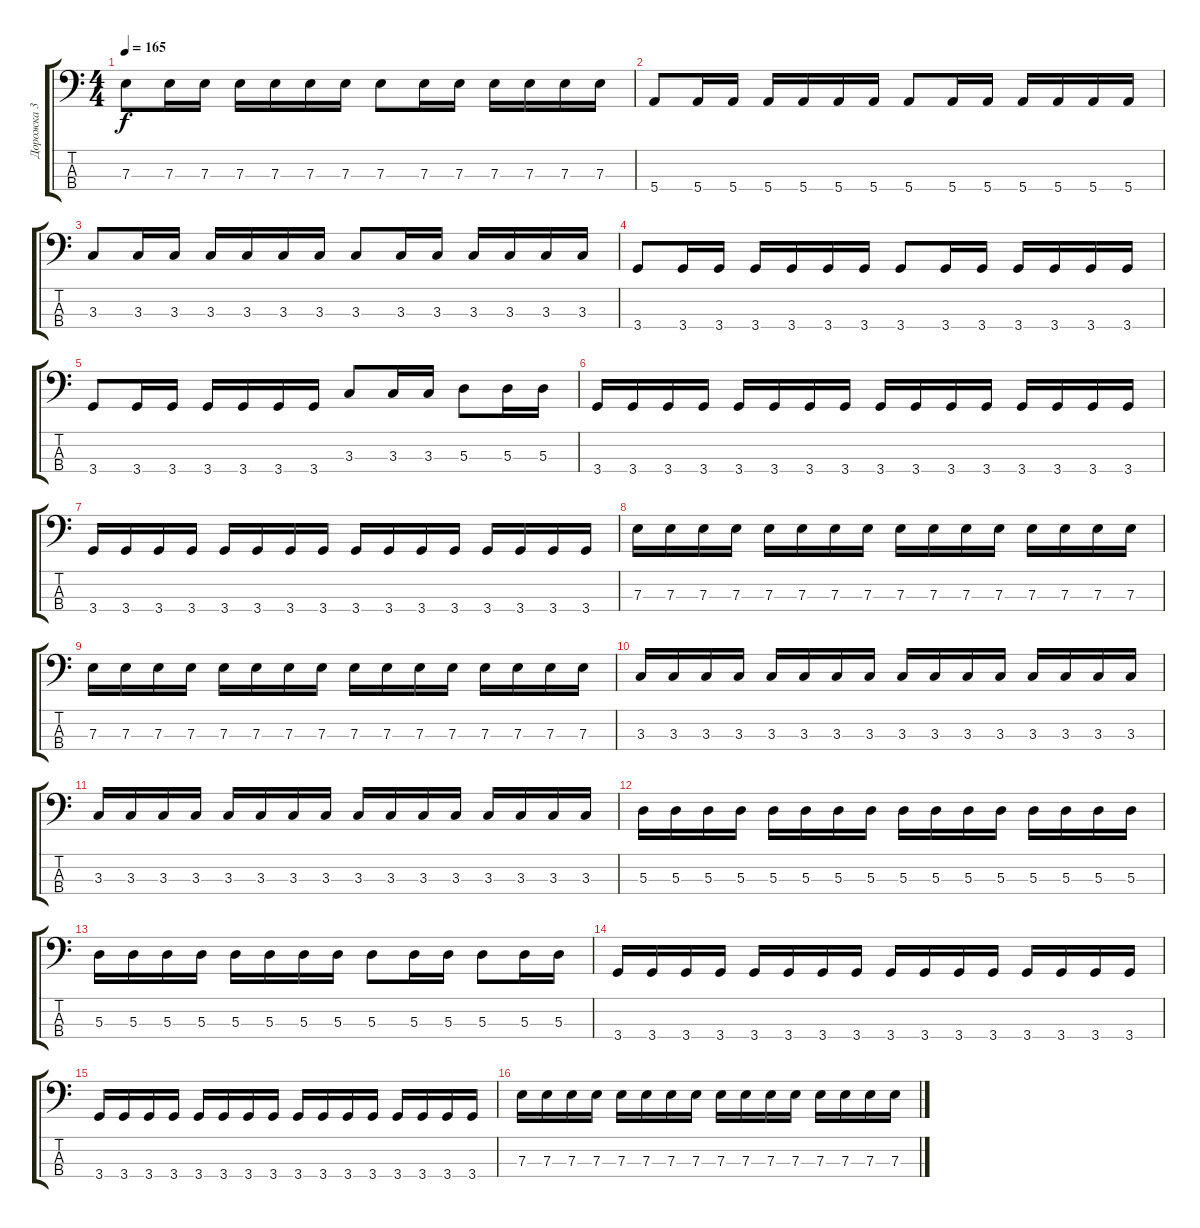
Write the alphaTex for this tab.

\track ("Дорожка 3" "Дорожка 3") {instrument electricbassfinger}
\staff {score tabs}
\tuning (G2 D2 A1 E1) {hide}
\ts (4 4)
\tempo 165
\clef f4
\ks c
7.3.8{dy f} 7.3.16 7.3.16 7.3.16 7.3.16 7.3.16 7.3.16 7.3.8 7.3.16 7.3.16 7.3.16 7.3.16 7.3.16 7.3.16 |
5.4.8 5.4.16 5.4.16 5.4.16 5.4.16 5.4.16 5.4.16 5.4.8 5.4.16 5.4.16 5.4.16 5.4.16 5.4.16 5.4.16 |
3.3.8 3.3.16 3.3.16 3.3.16 3.3.16 3.3.16 3.3.16 3.3.8 3.3.16 3.3.16 3.3.16 3.3.16 3.3.16 3.3.16 |
3.4.8 3.4.16 3.4.16 3.4.16 3.4.16 3.4.16 3.4.16 3.4.8 3.4.16 3.4.16 3.4.16 3.4.16 3.4.16 3.4.16 |
3.4.8 3.4.16 3.4.16 3.4.16 3.4.16 3.4.16 3.4.16 3.3.8 3.3.16 3.3.16 5.3.8 5.3.16 5.3.16 |
3.4.16 3.4.16 3.4.16 3.4.16 3.4.16 3.4.16 3.4.16 3.4.16 3.4.16 3.4.16 3.4.16 3.4.16 3.4.16 3.4.16 3.4.16 3.4.16 |
3.4.16 3.4.16 3.4.16 3.4.16 3.4.16 3.4.16 3.4.16 3.4.16 3.4.16 3.4.16 3.4.16 3.4.16 3.4.16 3.4.16 3.4.16 3.4.16 |
7.3.16 7.3.16 7.3.16 7.3.16 7.3.16 7.3.16 7.3.16 7.3.16 7.3.16 7.3.16 7.3.16 7.3.16 7.3.16 7.3.16 7.3.16 7.3.16 |
7.3.16 7.3.16 7.3.16 7.3.16 7.3.16 7.3.16 7.3.16 7.3.16 7.3.16 7.3.16 7.3.16 7.3.16 7.3.16 7.3.16 7.3.16 7.3.16 |
3.3.16 3.3.16 3.3.16 3.3.16 3.3.16 3.3.16 3.3.16 3.3.16 3.3.16 3.3.16 3.3.16 3.3.16 3.3.16 3.3.16 3.3.16 3.3.16 |
3.3.16 3.3.16 3.3.16 3.3.16 3.3.16 3.3.16 3.3.16 3.3.16 3.3.16 3.3.16 3.3.16 3.3.16 3.3.16 3.3.16 3.3.16 3.3.16 |
5.3.16 5.3.16 5.3.16 5.3.16 5.3.16 5.3.16 5.3.16 5.3.16 5.3.16 5.3.16 5.3.16 5.3.16 5.3.16 5.3.16 5.3.16 5.3.16 |
5.3.16 5.3.16 5.3.16 5.3.16 5.3.16 5.3.16 5.3.16 5.3.16 5.3.8 5.3.16 5.3.16 5.3.8 5.3.16 5.3.16 |
3.4.16 3.4.16 3.4.16 3.4.16 3.4.16 3.4.16 3.4.16 3.4.16 3.4.16 3.4.16 3.4.16 3.4.16 3.4.16 3.4.16 3.4.16 3.4.16 |
3.4.16 3.4.16 3.4.16 3.4.16 3.4.16 3.4.16 3.4.16 3.4.16 3.4.16 3.4.16 3.4.16 3.4.16 3.4.16 3.4.16 3.4.16 3.4.16 |
7.3.16 7.3.16 7.3.16 7.3.16 7.3.16 7.3.16 7.3.16 7.3.16 7.3.16 7.3.16 7.3.16 7.3.16 7.3.16 7.3.16 7.3.16 7.3.16
